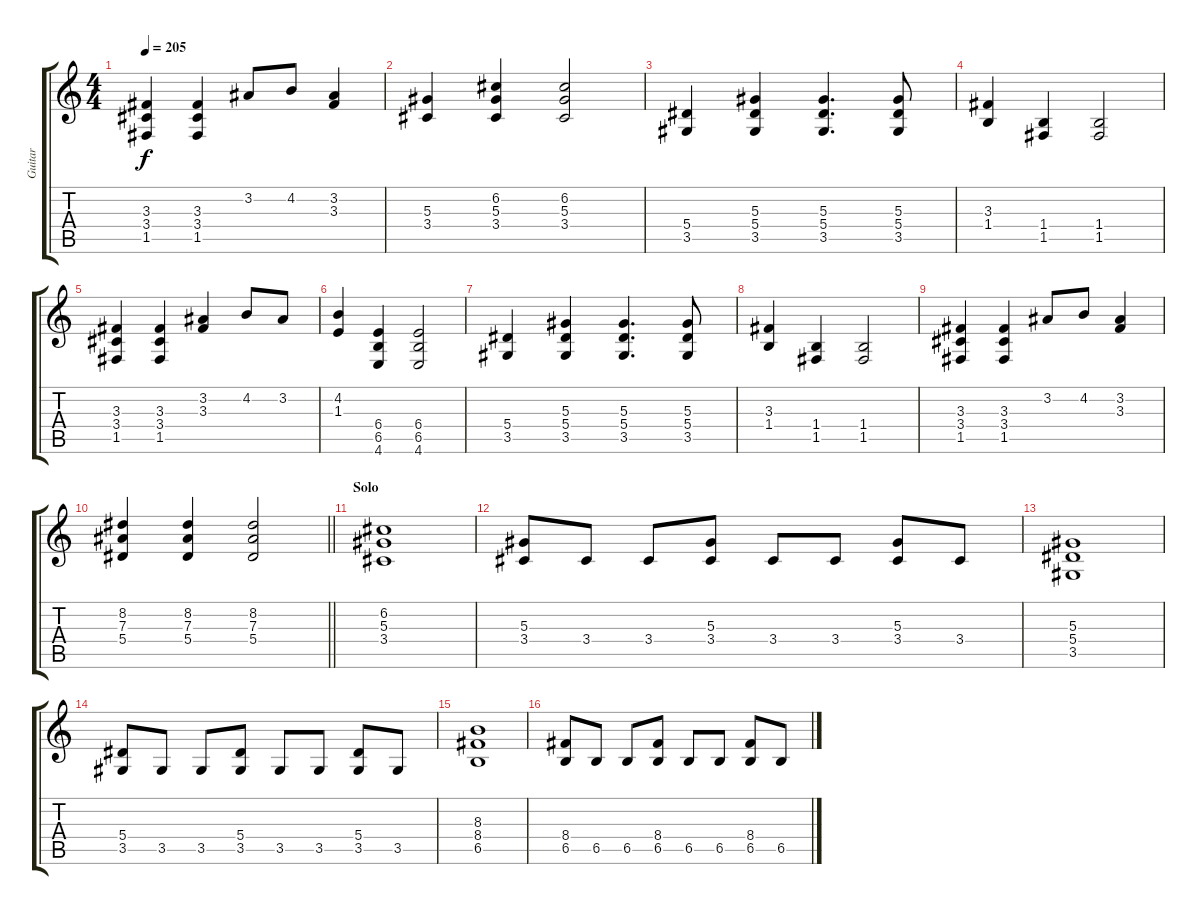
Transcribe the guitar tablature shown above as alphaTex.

\track ("Guitar" "Guitar") {instrument distortionguitar}
\staff {score tabs}
\tuning (C4 G3 Eb3 Bb2 F2 C2) {hide}
\ts (4 4)
\tempo 205
\clef g2
\ks c
(3.3 3.4 1.5).4{dy f} (3.3 3.4 1.5).4 3.2.8 4.2.8 (3.2 3.3).4 |
(5.3 3.4).4 (6.2 5.3 3.4).4 (6.2 5.3 3.4).2 |
(5.4 3.5).4 (5.3 5.4 3.5).4 (5.3 5.4 3.5).4{d} (5.3 5.4 3.5).8 |
(3.3 1.4).4 (1.4 1.5).4 (1.4 1.5).2 |
(3.3 3.4 1.5).4 (3.3 3.4 1.5).4 (3.2 3.3).4 4.2.8 3.2.8 |
(4.2 1.3).4 (6.4 6.5 4.6).4 (6.4 6.5 4.6).2 |
(5.4 3.5).4 (5.3 5.4 3.5).4 (5.3 5.4 3.5).4{d} (5.3 5.4 3.5).8 |
(3.3 1.4).4 (1.4 1.5).4 (1.4 1.5).2 |
(3.3 3.4 1.5).4 (3.3 3.4 1.5).4 3.2.8 4.2.8 (3.2 3.3).4 |
\barLineRight lightlight
(8.2 7.3 5.4).4 (8.2 7.3 5.4).4 (8.2 7.3 5.4).2 |
\section ("" "Solo")
(6.2 5.3 3.4).1 |
(5.3 3.4).8 3.4.8 3.4.8 (5.3 3.4).8 3.4.8 3.4.8 (5.3 3.4).8 3.4.8 |
(5.3 5.4 3.5).1 |
(5.4 3.5).8 3.5.8 3.5.8 (5.4 3.5).8 3.5.8 3.5.8 (5.4 3.5).8 3.5.8 |
(8.3 8.4 6.5).1 |
(8.4 6.5).8 6.5.8 6.5.8 (8.4 6.5).8 6.5.8 6.5.8 (8.4 6.5).8 6.5.8
